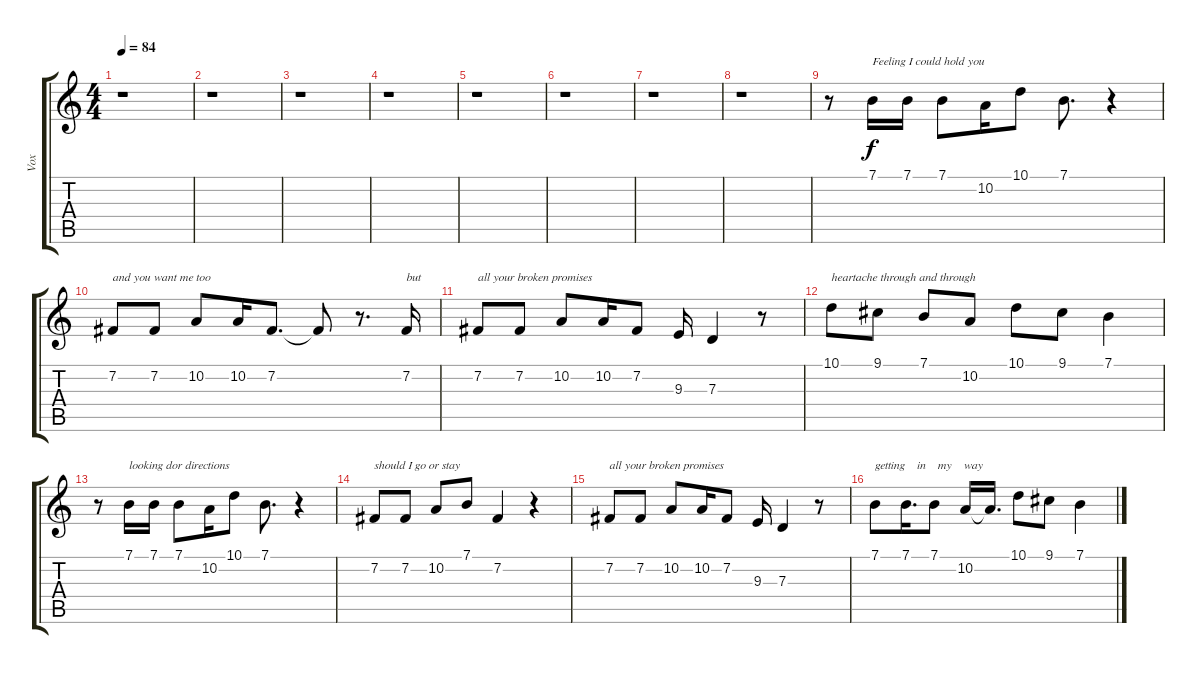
\track ("Vox" "Vox") {instrument violin}
\staff {score tabs}
\tuning (E4 B3 G3 D3 A2 E2) {hide}
\ts (4 4)
\tempo 84
\clef g2
\ks c
r.1{dy f instrument violin} |
r.1 |
r.1 |
r.1 |
r.1 |
r.1 |
r.1 |
r.1 |
r.8 7.1.16{txt "Feeling I could hold you"} 7.1.16 7.1.8 10.2.16 10.1.8 7.1.8{d} r.4 |
7.2.8{txt "and you want me too"} 7.2.8 10.2.8 10.2.16 7.2.8{d} 7.2{t}.8 r.8{d} 7.2.16{txt "but"} |
7.2.8{txt "all your broken promises"} 7.2.8 10.2.8 10.2.16 7.2.8 9.3.16 7.3.4 r.8 |
10.1.8{txt "heartache through and through"} 9.1.8 7.1.8 10.2.8 10.1.8 9.1.8 7.1.4 |
r.8 7.1.16{txt "looking dor directions"} 7.1.16 7.1.8 10.2.16 10.1.8 7.1.8{d} r.4 |
7.2.8{txt "should I go or stay"} 7.2.8 10.2.8 7.1.8 7.2.4 r.4 |
7.2.8{txt "all your broken promises"} 7.2.8 10.2.8 10.2.16 7.2.8 9.3.16 7.3.4 r.8 |
7.1.8{txt "getting    in    my    way"} 7.1.16{d} 7.1.8 10.2.16 10.2{t}.16{d} 10.1.8 9.1.8 7.1.4
